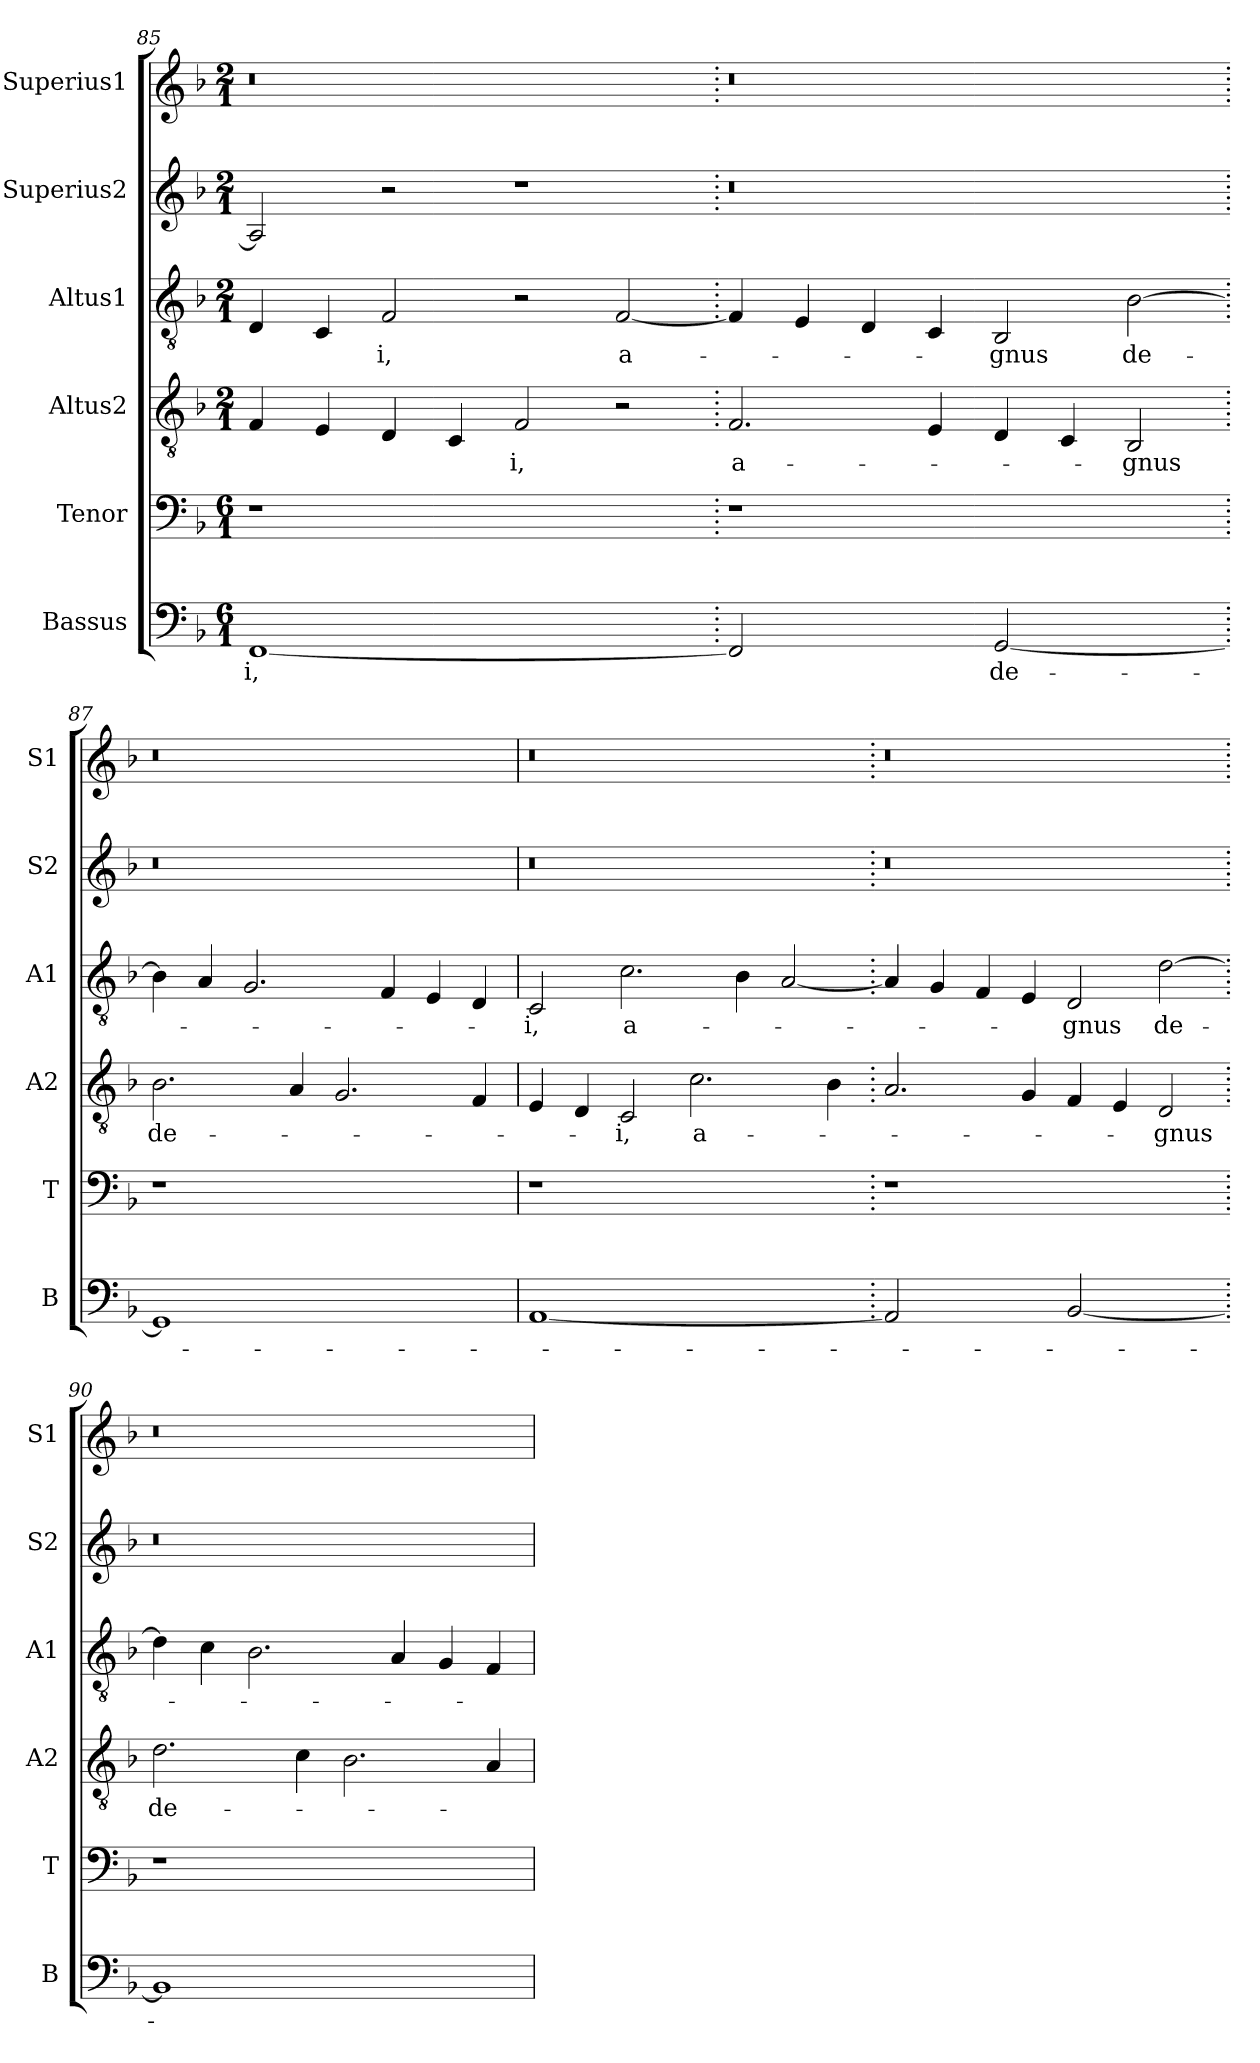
**kern	**text	**kern	**kern	**text	**kern	**text	**kern	**kern
*part6	*part6	*part5	*part4	*part4	*part3	*part3	*part2	*part1
*staff6	*staff6	*staff5	*staff4	*staff4	*staff3	*staff3	*staff2	*staff1
*I"Bassus	*	*I"Tenor	*I"Altus2	*	*I"Altus1	*	*I"Superius2	*I"Superius1
*I'B	*	*I'T	*I'A2	*	*I'A1	*	*I'S2	*I'S1
*clefF4	*	*clefF4	*clefGv2	*	*clefGv2	*	*clefG2	*clefG2
*k[b-]	*	*k[b-]	*k[b-]	*	*k[b-]	*	*k[b-]	*k[b-]
*M6/1	*	*M6/1	*M2/1	*	*M2/1	*	*M2/1	*M2/1
=85	=85	=85	=85	=85	=85	=85	=85	=85
!LO:N:vis=1	!	!LO:N:vis=1	!	!	!	!	!	!
[0FF	-i,	0r	4F/	.	4D/	.	2A/]	0r
.	.	.	4E/	.	4C/	.	.	.
.	.	.	4D/	.	2F/	-i,	2r	.
.	.	.	4C/	.	.	.	.	.
.	.	.	2F/	-i,	2r	.	1r	.
.	.	.	2r	.	[2F/	a-	.	.
=86.	=86.	=86.	=86.	=86.	=86.	=86.	=86.	=86.
!LO:N:vis=2	!	!LO:N:vis=1	!	!	!	!	!	!
1FF]	.	0r	2.F/	a-	4F/]	.	0r	0r
.	.	.	.	.	4E/	.	.	.
.	.	.	.	.	4D/	.	.	.
.	.	.	4E/	.	4C/	.	.	.
!LO:N:vis=2	!	!	!	!	!	!	!	!
[1GG	de-	.	4D/	.	2BB-/	-gnus	.	.
.	.	.	4C/	.	.	.	.	.
.	.	.	2BB-/	-gnus	[2B-\	de-	.	.
=87.	=87.	=87.	=87.	=87.	=87.	=87.	=87.	=87.
!LO:N:vis=1	!	!LO:N:vis=1	!	!	!	!	!	!
0GG]	.	0r	2.B-\	de-	4B-\]	.	0r	0r
.	.	.	.	.	4A/	.	.	.
.	.	.	.	.	2.G/	.	.	.
.	.	.	4A/	.	.	.	.	.
.	.	.	2.G/	.	.	.	.	.
.	.	.	.	.	4F/	.	.	.
.	.	.	.	.	4E/	.	.	.
.	.	.	4F/	.	4D/	.	.	.
=88	=88	=88	=88	=88	=88	=88	=88	=88
!LO:N:vis=1	!	!LO:N:vis=1	!	!	!	!	!	!
[0AA	.	0r	4E/	.	2C/	-i,	0r	0r
.	.	.	4D/	.	.	.	.	.
.	.	.	2C/	-i,	2.c\	a-	.	.
.	.	.	2.c\	a-	.	.	.	.
.	.	.	.	.	4B-\	.	.	.
.	.	.	.	.	[2A/	.	.	.
.	.	.	4B-\	.	.	.	.	.
=89.	=89.	=89.	=89.	=89.	=89.	=89.	=89.	=89.
!LO:N:vis=2	!	!LO:N:vis=1	!	!	!	!	!	!
1AA]	.	0r	2.A/	.	4A/]	.	0r	0r
.	.	.	.	.	4G/	.	.	.
.	.	.	.	.	4F/	.	.	.
.	.	.	4G/	.	4E/	.	.	.
!LO:N:vis=2	!	!	!	!	!	!	!	!
[1BB-	.	.	4F/	.	2D/	-gnus	.	.
.	.	.	4E/	.	.	.	.	.
.	.	.	2D/	-gnus	[2d\	de-	.	.
=90.	=90.	=90.	=90.	=90.	=90.	=90.	=90.	=90.
!LO:N:vis=1	!	!LO:N:vis=1	!	!	!	!	!	!
0BB-]	.	0r	2.d\	de-	4d\]	.	0r	0r
.	.	.	.	.	4c\	.	.	.
.	.	.	.	.	2.B-\	.	.	.
.	.	.	4c\	.	.	.	.	.
.	.	.	2.B-\	.	.	.	.	.
.	.	.	.	.	4A/	.	.	.
.	.	.	.	.	4G/	.	.	.
.	.	.	4A/	.	4F/	.	.	.
=	=	=	=	=	=	=	=	=
*-	*-	*-	*-	*-	*-	*-	*-	*-
